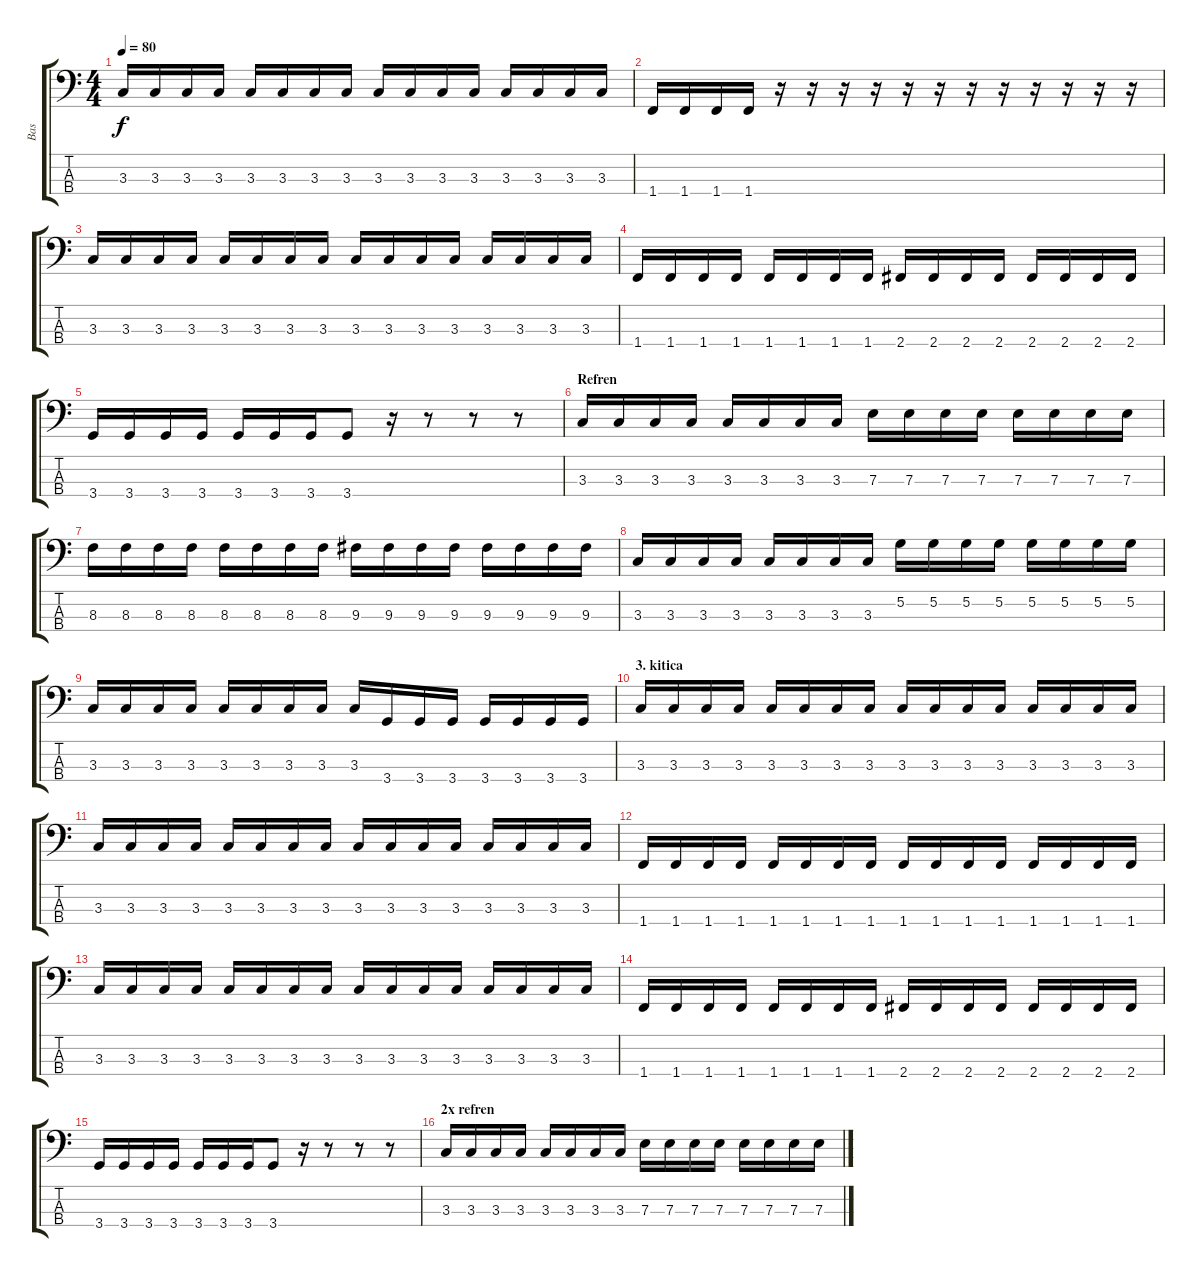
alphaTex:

\track ("Bas" "Bas") {instrument electricbassfinger}
\staff {score tabs}
\tuning (G2 D2 A1 E1) {hide}
\ts (4 4)
\tempo 80
\clef f4
\ks c
3.3.16{dy f} 3.3.16 3.3.16 3.3.16 3.3.16 3.3.16 3.3.16 3.3.16 3.3.16 3.3.16 3.3.16 3.3.16 3.3.16 3.3.16 3.3.16 3.3.16 |
1.4.16 1.4.16 1.4.16 1.4.16 r.16 r.16 r.16 r.16 r.16 r.16 r.16 r.16 r.16 r.16 r.16 r.16 |
3.3.16 3.3.16 3.3.16 3.3.16 3.3.16 3.3.16 3.3.16 3.3.16 3.3.16 3.3.16 3.3.16 3.3.16 3.3.16 3.3.16 3.3.16 3.3.16 |
1.4.16 1.4.16 1.4.16 1.4.16 1.4.16 1.4.16 1.4.16 1.4.16 2.4.16 2.4.16 2.4.16 2.4.16 2.4.16 2.4.16 2.4.16 2.4.16 |
3.4.16 3.4.16 3.4.16 3.4.16 3.4.16 3.4.16 3.4.16 3.4.8 r.16 r.8 r.8 r.8 |
\section ("" "Refren")
3.3.16 3.3.16 3.3.16 3.3.16 3.3.16 3.3.16 3.3.16 3.3.16 7.3.16 7.3.16 7.3.16 7.3.16 7.3.16 7.3.16 7.3.16 7.3.16 |
8.3.16 8.3.16 8.3.16 8.3.16 8.3.16 8.3.16 8.3.16 8.3.16 9.3.16 9.3.16 9.3.16 9.3.16 9.3.16 9.3.16 9.3.16 9.3.16 |
3.3.16 3.3.16 3.3.16 3.3.16 3.3.16 3.3.16 3.3.16 3.3.16 5.2.16 5.2.16 5.2.16 5.2.16 5.2.16 5.2.16 5.2.16 5.2.16 |
3.3.16 3.3.16 3.3.16 3.3.16 3.3.16 3.3.16 3.3.16 3.3.16 3.3.16 3.4.16 3.4.16 3.4.16 3.4.16 3.4.16 3.4.16 3.4.16 |
\section ("" "3. kitica")
3.3.16 3.3.16 3.3.16 3.3.16 3.3.16 3.3.16 3.3.16 3.3.16 3.3.16 3.3.16 3.3.16 3.3.16 3.3.16 3.3.16 3.3.16 3.3.16 |
3.3.16 3.3.16 3.3.16 3.3.16 3.3.16 3.3.16 3.3.16 3.3.16 3.3.16 3.3.16 3.3.16 3.3.16 3.3.16 3.3.16 3.3.16 3.3.16 |
1.4.16 1.4.16 1.4.16 1.4.16 1.4.16 1.4.16 1.4.16 1.4.16 1.4.16 1.4.16 1.4.16 1.4.16 1.4.16 1.4.16 1.4.16 1.4.16 |
3.3.16 3.3.16 3.3.16 3.3.16 3.3.16 3.3.16 3.3.16 3.3.16 3.3.16 3.3.16 3.3.16 3.3.16 3.3.16 3.3.16 3.3.16 3.3.16 |
1.4.16 1.4.16 1.4.16 1.4.16 1.4.16 1.4.16 1.4.16 1.4.16 2.4.16 2.4.16 2.4.16 2.4.16 2.4.16 2.4.16 2.4.16 2.4.16 |
3.4.16 3.4.16 3.4.16 3.4.16 3.4.16 3.4.16 3.4.16 3.4.8 r.16 r.8 r.8 r.8 |
\section ("" "2x refren")
3.3.16 3.3.16 3.3.16 3.3.16 3.3.16 3.3.16 3.3.16 3.3.16 7.3.16 7.3.16 7.3.16 7.3.16 7.3.16 7.3.16 7.3.16 7.3.16
